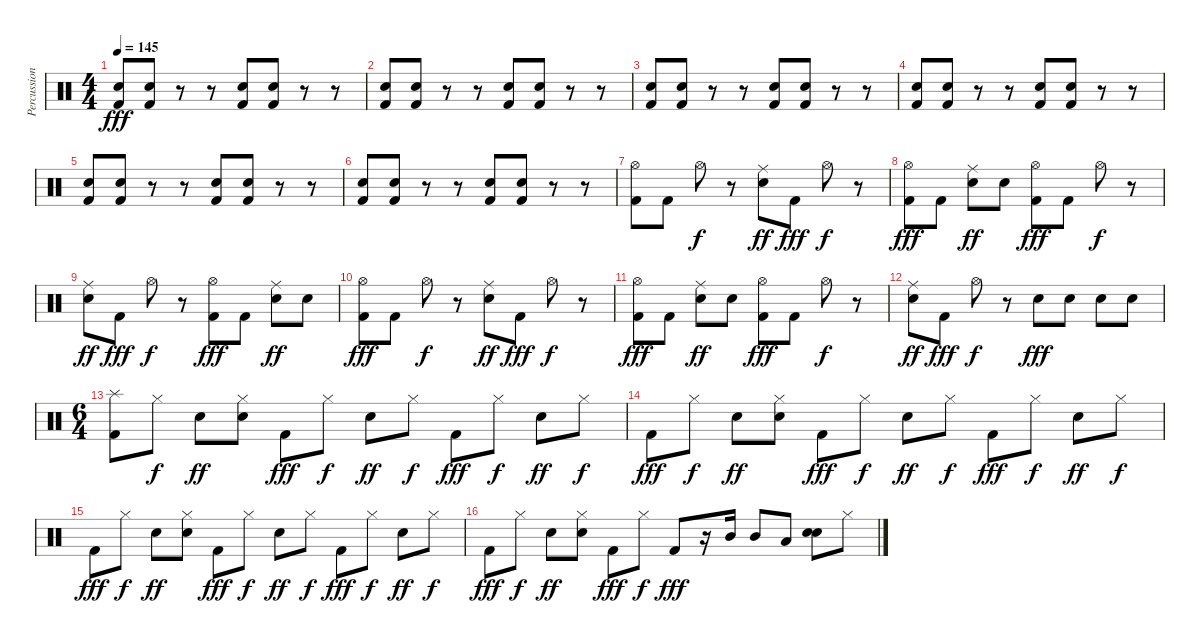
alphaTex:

\track ("Percussion" "Percussion") {instrument percussion}
\staff {score}
\articulation defaults
\ts (4 4)
\tempo 145
\clef neutral
\ks c
("Snare (hit) 2" "Kick (hit) 2").8{dy fff} ("Snare (hit) 2" "Kick (hit) 2").8 r.8 r.8 ("Snare (hit) 2" "Kick (hit) 2").8 ("Snare (hit) 2" "Kick (hit) 2").8 r.8 r.8 |
("Snare (hit) 2" "Kick (hit) 2").8 ("Snare (hit) 2" "Kick (hit) 2").8 r.8 r.8 ("Snare (hit) 2" "Kick (hit) 2").8 ("Snare (hit) 2" "Kick (hit) 2").8 r.8 r.8 |
("Snare (hit) 2" "Kick (hit) 2").8 ("Snare (hit) 2" "Kick (hit) 2").8 r.8 r.8 ("Snare (hit) 2" "Kick (hit) 2").8 ("Snare (hit) 2" "Kick (hit) 2").8 r.8 r.8 |
("Snare (hit) 2" "Kick (hit) 2").8 ("Snare (hit) 2" "Kick (hit) 2").8 r.8 r.8 ("Snare (hit) 2" "Kick (hit) 2").8 ("Snare (hit) 2" "Kick (hit) 2").8 r.8 r.8 |
("Snare (hit) 2" "Kick (hit) 2").8 ("Snare (hit) 2" "Kick (hit) 2").8 r.8 r.8 ("Snare (hit) 2" "Kick (hit) 2").8 ("Snare (hit) 2" "Kick (hit) 2").8 r.8 r.8 |
("Snare (hit) 2" "Kick (hit) 2").8 ("Snare (hit) 2" "Kick (hit) 2").8 r.8 r.8 ("Snare (hit) 2" "Kick (hit) 2").8 ("Snare (hit) 2" "Kick (hit) 2").8 r.8 r.8 |
("Hi-Hat (open)" "Kick (hit) 2").8 "Kick (hit) 2".8 "Hi-Hat (open)".8{dy f} r.8 ("Ride (middle)" "Snare (hit) 2").8{dy ff} "Kick (hit) 2".8{dy fff} "Hi-Hat (open)".8{dy f} r.8 |
("Hi-Hat (open)" "Kick (hit) 2").8{dy fff} "Kick (hit) 2".8 ("Ride (middle)" "Snare (hit) 2").8{dy ff} "Snare (hit) 2".8 ("Hi-Hat (open)" "Kick (hit) 2").8{dy fff} "Kick (hit) 2".8 "Hi-Hat (open)".8{dy f} r.8 |
("Ride (middle)" "Snare (hit) 2").8{dy ff} "Kick (hit) 2".8{dy fff} "Hi-Hat (open)".8{dy f} r.8 ("Hi-Hat (open)" "Kick (hit) 2").8{dy fff} "Kick (hit) 2".8 ("Ride (middle)" "Snare (hit) 2").8{dy ff} "Snare (hit) 2".8 |
("Hi-Hat (open)" "Kick (hit) 2").8{dy fff} "Kick (hit) 2".8 "Hi-Hat (open)".8{dy f} r.8 ("Ride (middle)" "Snare (hit) 2").8{dy ff} "Kick (hit) 2".8{dy fff} "Hi-Hat (open)".8{dy f} r.8 |
("Hi-Hat (open)" "Kick (hit) 2").8{dy fff} "Kick (hit) 2".8 ("Ride (middle)" "Snare (hit) 2").8{dy ff} "Snare (hit) 2".8 ("Hi-Hat (open)" "Kick (hit) 2").8{dy fff} "Kick (hit) 2".8 "Hi-Hat (open)".8{dy f} r.8 |
("Ride (middle)" "Snare (hit) 2").8{dy ff} "Kick (hit) 2".8{dy fff} "Hi-Hat (open)".8{dy f} r.8 "Snare (hit) 2".8{dy fff} "Snare (hit) 2".8 "Snare (hit) 2".8 "Snare (hit) 2".8 |
\ts (6 4)
("Splash (hit)" "Kick (hit) 2").8 "Hi-Hat (closed)".8{dy f} "Snare (hit) 2".8{dy ff} ("Hi-Hat (closed)" "Snare (hit) 2").8 "Kick (hit) 2".8{dy fff} "Hi-Hat (closed)".8{dy f} "Snare (hit) 2".8{dy ff} "Hi-Hat (closed)".8{dy f} "Kick (hit) 2".8{dy fff} "Hi-Hat (closed)".8{dy f} "Snare (hit) 2".8{dy ff} "Hi-Hat (closed)".8{dy f} |
"Kick (hit) 2".8{dy fff} "Hi-Hat (closed)".8{dy f} "Snare (hit) 2".8{dy ff} ("Hi-Hat (closed)" "Snare (hit) 2").8 "Kick (hit) 2".8{dy fff} "Hi-Hat (closed)".8{dy f} "Snare (hit) 2".8{dy ff} "Hi-Hat (closed)".8{dy f} "Kick (hit) 2".8{dy fff} "Hi-Hat (closed)".8{dy f} "Snare (hit) 2".8{dy ff} "Hi-Hat (closed)".8{dy f} |
"Kick (hit) 2".8{dy fff} "Hi-Hat (closed)".8{dy f} "Snare (hit) 2".8{dy ff} ("Hi-Hat (closed)" "Snare (hit) 2").8 "Kick (hit) 2".8{dy fff} "Hi-Hat (closed)".8{dy f} "Snare (hit) 2".8{dy ff} "Hi-Hat (closed)".8{dy f} "Kick (hit) 2".8{dy fff} "Hi-Hat (closed)".8{dy f} "Snare (hit) 2".8{dy ff} "Hi-Hat (closed)".8{dy f} |
"Kick (hit) 2".8{dy fff} "Hi-Hat (closed)".8{dy f} "Snare (hit) 2".8{dy ff} ("Hi-Hat (closed)" "Snare (hit) 2").8 "Kick (hit) 2".8{dy fff} "Hi-Hat (closed)".8{dy f} "Kick (hit) 2".8{dy fff} r.16 "Mid Tom (hit)".16 "Mid Tom (hit)".8 "Low Tom (hit)".8 ("Snare (hit) 2" "Snare (hit) 2").8{bd 480} "Hi-Hat (closed)".8
